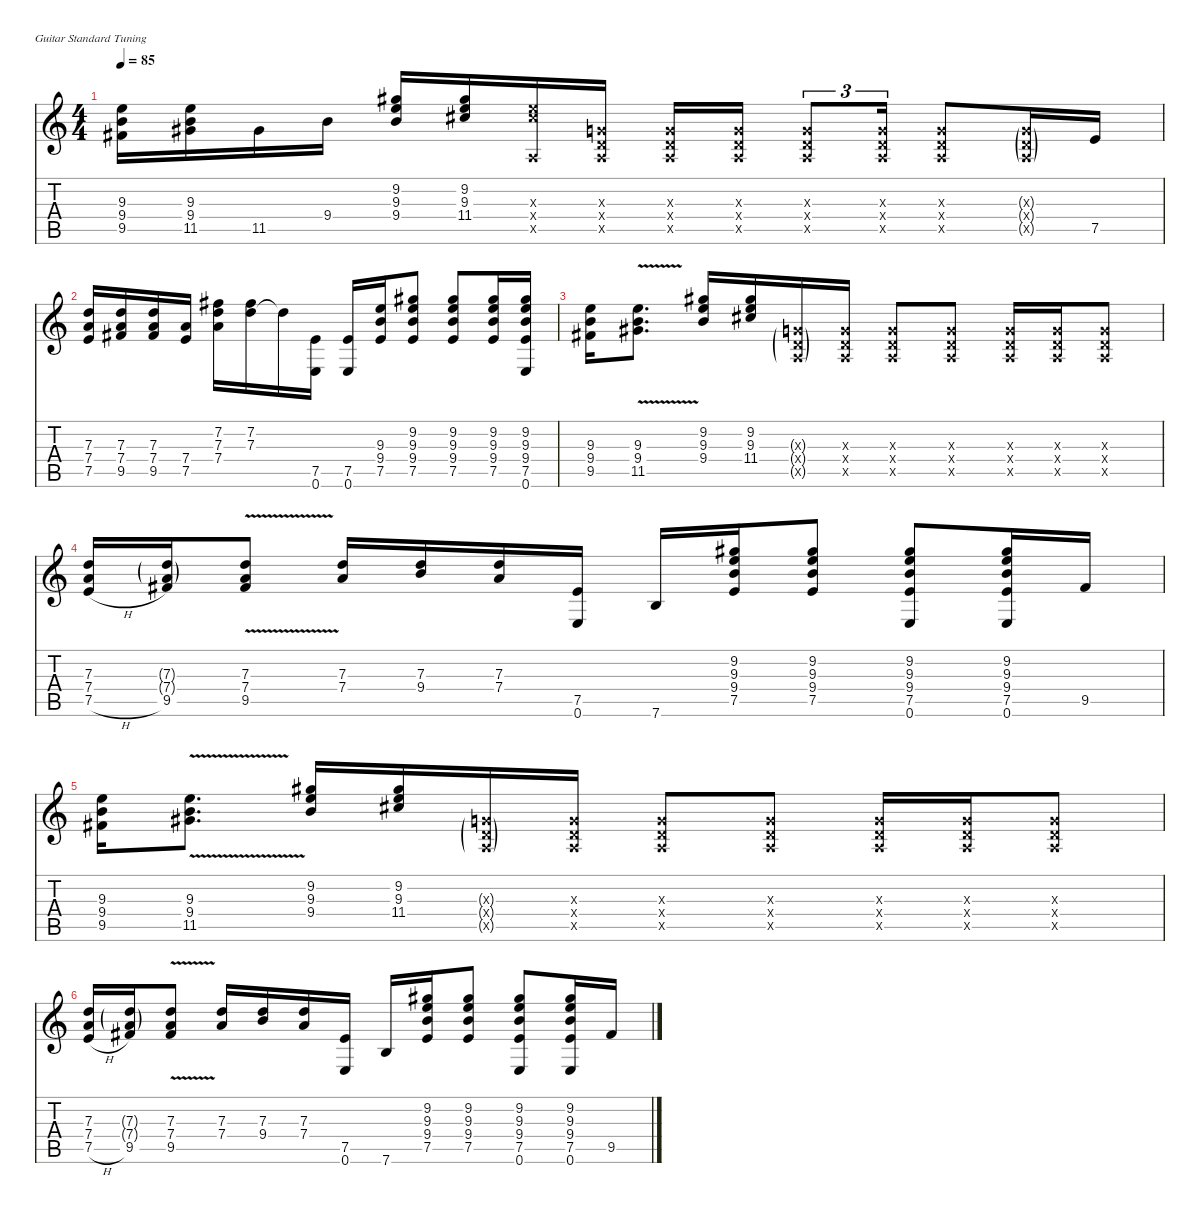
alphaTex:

\defaultSystemsLayout 4
\hideDynamics
\bracketExtendMode nobrackets
\singleTrackTrackNamePolicy hidden
\multiTrackTrackNamePolicy hidden
\firstSystemTrackNameMode fullname
\firstSystemTrackNameOrientation horizontal
\otherSystemsTrackNameOrientation horizontal
\track ("Jimmy Page (clean electric guitar)" "jz.guit.") {defaultSystemsLayout 4 instrument electricguitarjazz}
\staff {score tabs}
\tuning (E4 B3 G3 D3 A2 E2)
\ts (4 4)
\tempo 85
\clef g2
\ks c
(9.3 9.4 9.5{acc #}).16{dy f beam Down} (9.3 9.4 11.5{acc #}).16{beam Down} 11.5{acc #}.16{beam Down} 9.4.16{beam Down} (9.2{acc #} 9.3 9.4).16{beam Up} (9.2{acc #} 9.3 11.4{acc #}).16{beam Up} (9.3{x} 11.4{x acc #} 0.5{x}).16{beam Up} (0.3{x} 0.4{x} 0.5{x}).16{beam Up} (0.3{x} 0.4{x} 0.5{x}).16{beam Up} (0.3{x} 0.4{x} 0.5{x}).16{beam Up} (0.3{x} 0.4{x} 0.5{x}).8{tu (3 2) beam Up} (0.3{x} 0.4{x} 0.5{x}).16{tu (3 2) beam Up} (0.3{x} 0.4{x} 0.5{x}).8{beam Up} (0.3{g x} 0.4{g x} 0.5{g x}).16{beam Up} 7.5.16{beam Up} |
(7.3 7.4 7.5).16{beam Up} (7.3 7.4 9.5{acc #}).16{beam Up} (7.3 7.4 9.5{acc #}).16{beam Up} (7.4 7.5).16{beam Up} (7.2{acc #} 7.3 7.4).16{beam Down} (7.2{acc #} 7.3).16{beam Down} 7.3{t}.16{beam Down} (7.5 0.6).16{beam Down} (7.5 0.6).16{beam Up} (9.3 9.4 7.5).16{beam Up} (9.2{acc #} 9.3 9.4 7.5).8{beam Up} (9.2{acc #} 9.3 9.4 7.5).8{beam Up} (9.2{acc #} 9.3 9.4 7.5).16{beam Up} (9.2{acc #} 9.3 9.4 7.5 0.6).16{beam Up} |
(9.3 9.4 9.5{acc #}).16{beam Down} (9.3{v} 9.4{v} 11.5{v acc #}).8{d beam Down} (9.2{acc #} 9.3 9.4).16{beam Up} (9.2{acc #} 9.3 11.4{acc #}).16{beam Up} (0.3{g x} 0.4{g x} 0.5{g x}).16{beam Up} (0.3{x} 0.4{x} 0.5{x}).16{beam Up} (0.3{x} 0.4{x} 0.5{x}).8{beam Up} (0.3{x} 0.4{x} 0.5{x}).8{beam Up} (0.3{x} 0.4{x} 0.5{x}).16{beam Up} (0.3{x} 0.4{x} 0.5{x}).16{beam Up} (0.3{x} 0.4{x} 0.5{x}).8{beam Up} |
(7.3 7.4 7.5{h}).16{beam Up} (7.3{g} 7.4{g} 9.5{acc #}).16{beam Up} (7.3{v} 7.4{v} 9.5{v acc #}).8{beam Up} (7.3 7.4).16{beam Up} (7.3 9.4).16{beam Up} (7.3 7.4).16{beam Up} (7.5 0.6).16{beam Up} 7.6.16{beam Up} (9.2{acc #} 9.3 9.4 7.5).16{beam Up} (9.2{acc #} 9.3 9.4 7.5).8{beam Up} (9.2{acc #} 9.3 9.4 7.5 0.6).8{beam Up} (9.2{acc #} 9.3 9.4 7.5 0.6).16{beam Up} 9.5{acc #}.16{beam Up} |
(9.3 9.4 9.5{acc #}).16{beam Down} (9.3{v} 9.4{v} 11.5{v acc #}).8{d beam Down} (9.2{acc #} 9.3 9.4).16{beam Up} (9.2{acc #} 9.3 11.4{acc #}).16{beam Up} (0.3{g x} 0.4{g x} 0.5{g x}).16{beam Up} (0.3{x} 0.4{x} 0.5{x}).16{beam Up} (0.3{x} 0.4{x} 0.5{x}).8{beam Up} (0.3{x} 0.4{x} 0.5{x}).8{beam Up} (0.3{x} 0.4{x} 0.5{x}).16{beam Up} (0.3{x} 0.4{x} 0.5{x}).16{beam Up} (0.3{x} 0.4{x} 0.5{x}).8{beam Up} |
(7.3 7.4 7.5{h}).16{beam Up} (7.3{g} 7.4{g} 9.5{acc #}).16{beam Up} (7.3{v} 7.4{v} 9.5{v acc #}).8{beam Up} (7.3 7.4).16{beam Up} (7.3 9.4).16{beam Up} (7.3 7.4).16{beam Up} (7.5 0.6).16{beam Up} 7.6.16{beam Up} (9.2{acc #} 9.3 9.4 7.5).16{beam Up} (9.2{acc #} 9.3 9.4 7.5).8{beam Up} (9.2{acc #} 9.3 9.4 7.5 0.6).8{beam Up} (9.2{acc #} 9.3 9.4 7.5 0.6).16{beam Up} 9.5{acc #}.16{beam Up}
